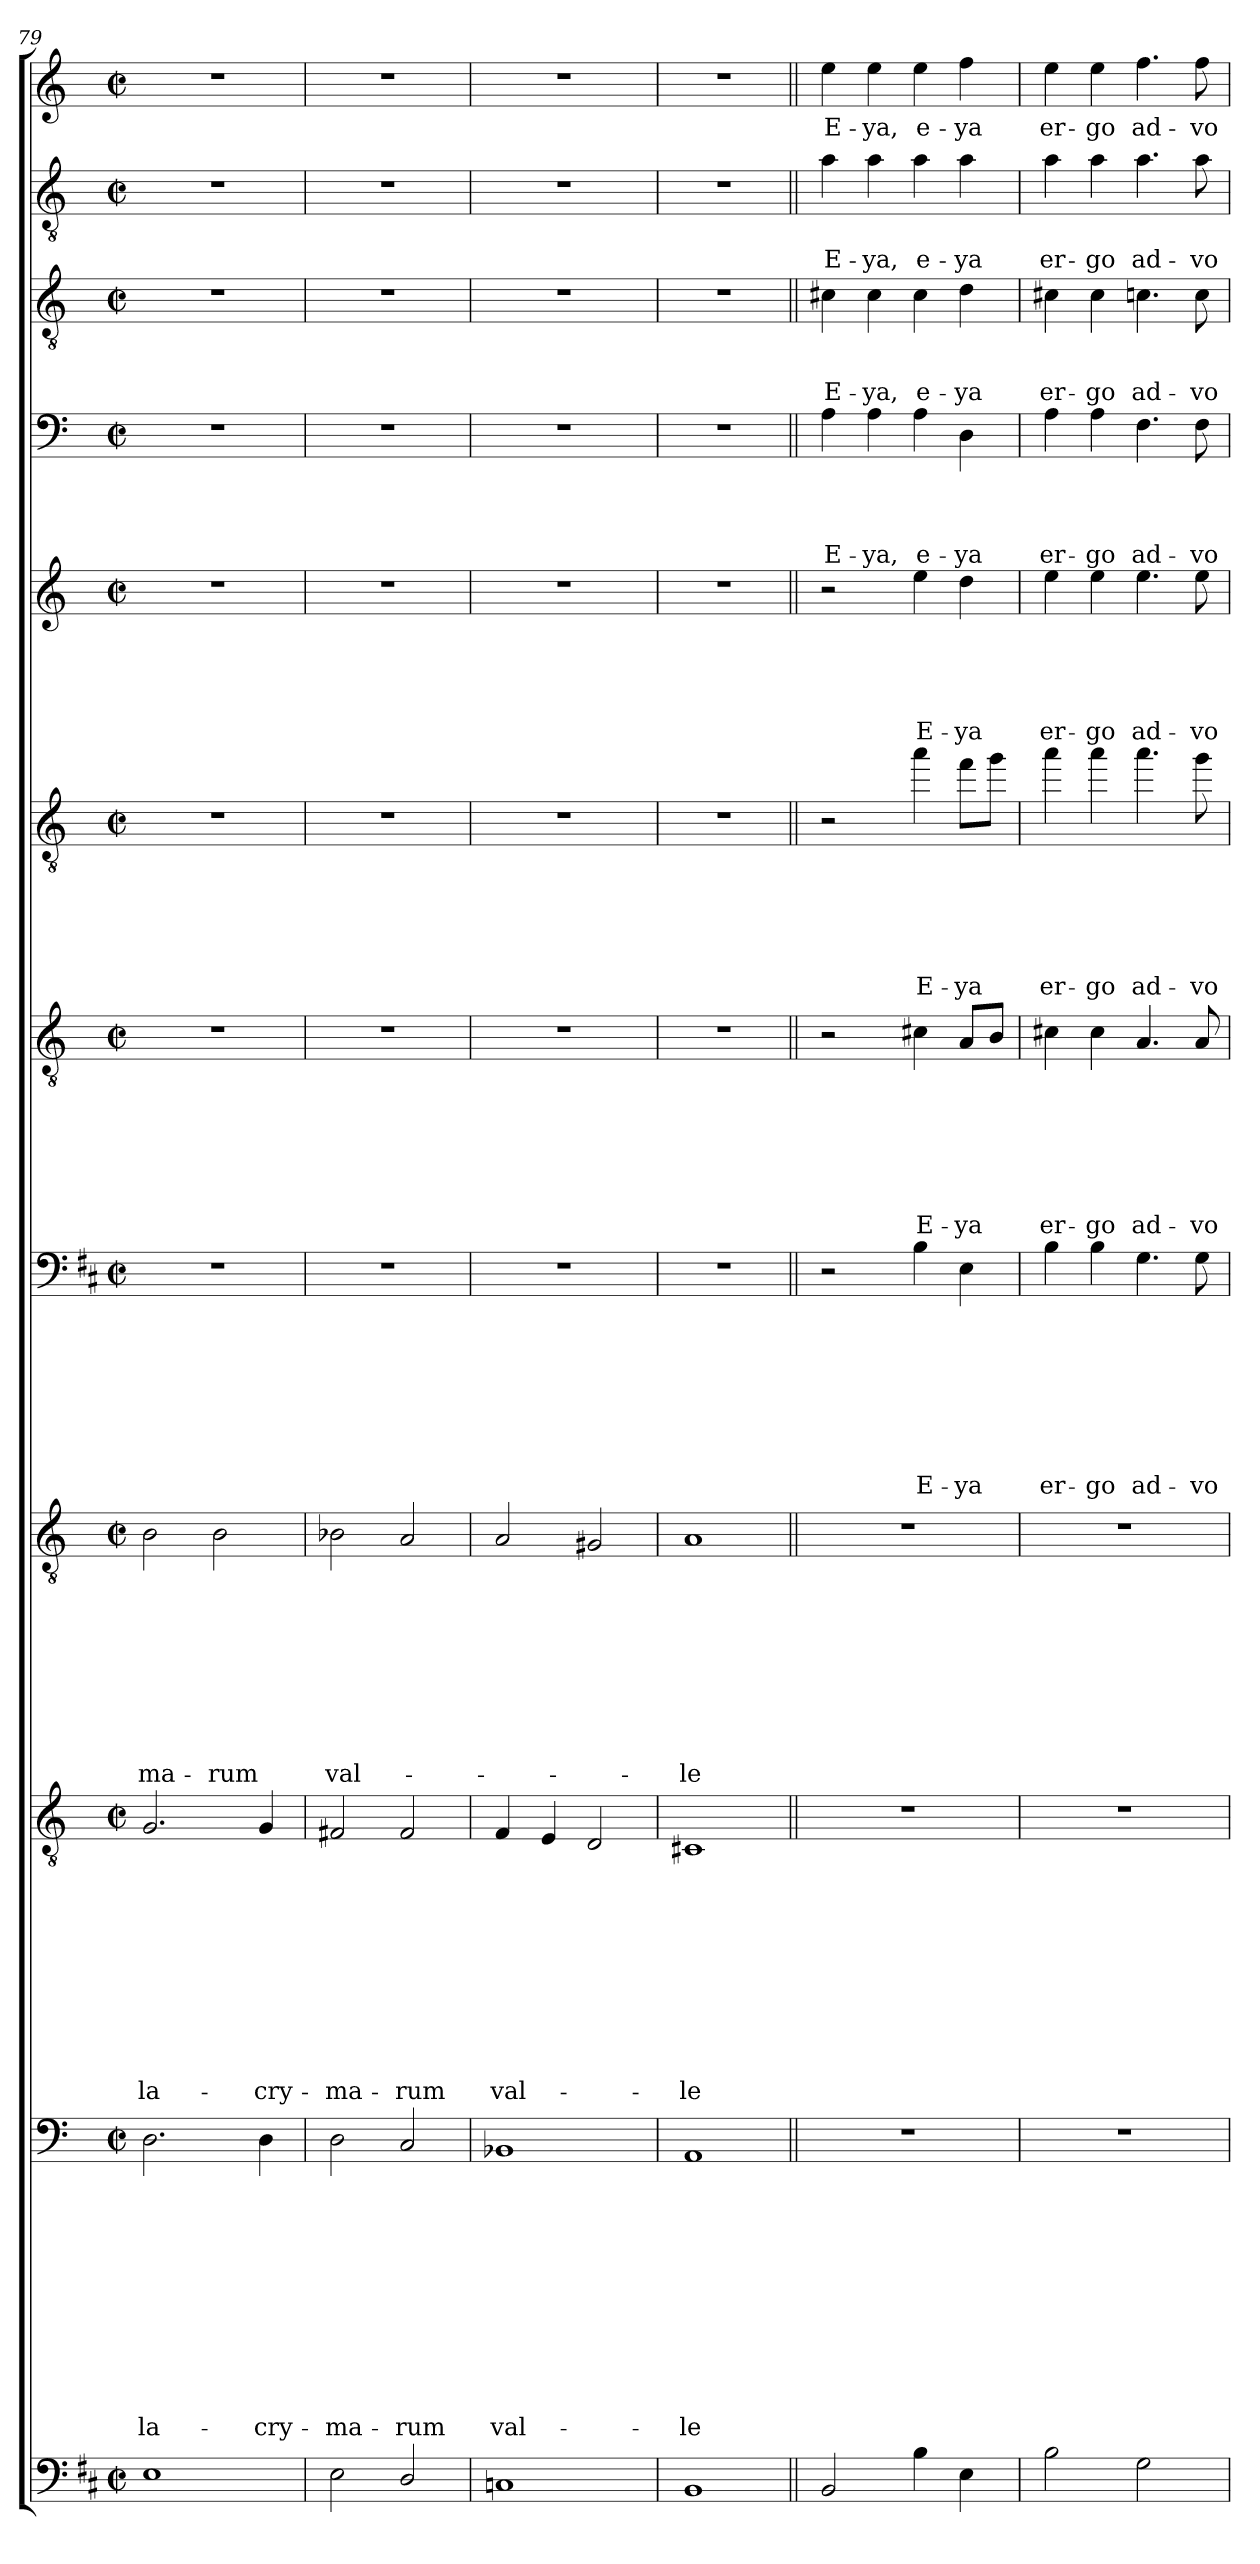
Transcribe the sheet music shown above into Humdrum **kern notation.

**kern	**kern	**text	**text	**text	**text	**text	**text	**text	**text	**text	**text	**text	**kern	**text	**text	**text	**text	**text	**text	**text	**text	**text	**text	**kern	**text	**text	**text	**text	**text	**text	**text	**text	**text	**kern	**text	**text	**text	**text	**text	**text	**text	**text	**kern	**text	**text	**text	**text	**text	**text	**text	**kern	**text	**text	**text	**text	**text	**text	**kern	**text	**text	**text	**text	**text	**kern	**text	**text	**text	**text	**kern	**text	**text	**text	**kern	**text	**text	**kern	**text
*part12	*part11	*part11	*part11	*part11	*part11	*part11	*part11	*part11	*part11	*part11	*part11	*part11	*part10	*part10	*part10	*part10	*part10	*part10	*part10	*part10	*part10	*part10	*part10	*part9	*part9	*part9	*part9	*part9	*part9	*part9	*part9	*part9	*part9	*part8	*part8	*part8	*part8	*part8	*part8	*part8	*part8	*part8	*part7	*part7	*part7	*part7	*part7	*part7	*part7	*part7	*part6	*part6	*part6	*part6	*part6	*part6	*part6	*part5	*part5	*part5	*part5	*part5	*part5	*part4	*part4	*part4	*part4	*part4	*part3	*part3	*part3	*part3	*part2	*part2	*part2	*part1	*part1
*staff12	*staff11	*staff11	*staff11	*staff11	*staff11	*staff11	*staff11	*staff11	*staff11	*staff11	*staff11	*staff11	*staff10	*staff10	*staff10	*staff10	*staff10	*staff10	*staff10	*staff10	*staff10	*staff10	*staff10	*staff9	*staff9	*staff9	*staff9	*staff9	*staff9	*staff9	*staff9	*staff9	*staff9	*staff8	*staff8	*staff8	*staff8	*staff8	*staff8	*staff8	*staff8	*staff8	*staff7	*staff7	*staff7	*staff7	*staff7	*staff7	*staff7	*staff7	*staff6	*staff6	*staff6	*staff6	*staff6	*staff6	*staff6	*staff5	*staff5	*staff5	*staff5	*staff5	*staff5	*staff4	*staff4	*staff4	*staff4	*staff4	*staff3	*staff3	*staff3	*staff3	*staff2	*staff2	*staff2	*staff1	*staff1
*I'Cl	*	*	*	*	*	*	*	*	*	*	*	*	*	*	*	*	*	*	*	*	*	*	*	*	*	*	*	*	*	*	*	*	*	*	*	*	*	*	*	*	*	*	*	*	*	*	*	*	*	*	*	*	*	*	*	*	*	*	*	*	*	*	*	*	*	*	*	*	*	*	*	*	*	*	*	*	*
*clefF4	*clefF4	*	*	*	*	*	*	*	*	*	*	*	*clefGv2	*	*	*	*	*	*	*	*	*	*	*clefGv2	*	*	*	*	*	*	*	*	*	*clefF4	*	*	*	*	*	*	*	*	*clefGv2	*	*	*	*	*	*	*	*clefGv2	*	*	*	*	*	*	*clefG2	*	*	*	*	*	*clefF4	*	*	*	*	*clefGv2	*	*	*	*clefGv2	*	*	*clefG2	*
*ITrd1c2	*	*	*	*	*	*	*	*	*	*	*	*	*	*	*	*	*	*	*	*	*	*	*	*	*	*	*	*	*	*	*	*	*	*ITrd1c2	*	*	*	*	*	*	*	*	*	*	*	*	*	*	*	*	*ITrd8c14	*	*	*	*	*	*	*	*	*	*	*	*	*	*	*	*	*	*	*	*	*	*	*	*	*	*
*k[]	*k[]	*	*	*	*	*	*	*	*	*	*	*	*k[]	*	*	*	*	*	*	*	*	*	*	*k[]	*	*	*	*	*	*	*	*	*	*k[]	*	*	*	*	*	*	*	*	*k[]	*	*	*	*	*	*	*	*k[]	*	*	*	*	*	*	*k[]	*	*	*	*	*	*k[]	*	*	*	*	*k[]	*	*	*	*k[]	*	*	*k[]	*
*C:	*C:	*	*	*	*	*	*	*	*	*	*	*	*C:	*	*	*	*	*	*	*	*	*	*	*C:	*	*	*	*	*	*	*	*	*	*C:	*	*	*	*	*	*	*	*	*C:	*	*	*	*	*	*	*	*C:	*	*	*	*	*	*	*C:	*	*	*	*	*	*C:	*	*	*	*	*C:	*	*	*	*C:	*	*	*C:	*
*M2/2	*M2/2	*	*	*	*	*	*	*	*	*	*	*	*M2/2	*	*	*	*	*	*	*	*	*	*	*M2/2	*	*	*	*	*	*	*	*	*	*M2/2	*	*	*	*	*	*	*	*	*M2/2	*	*	*	*	*	*	*	*M2/2	*	*	*	*	*	*	*M2/2	*	*	*	*	*	*M2/2	*	*	*	*	*M2/2	*	*	*	*M2/2	*	*	*M2/2	*
*met(c|)	*met(c|)	*	*	*	*	*	*	*	*	*	*	*	*met(c|)	*	*	*	*	*	*	*	*	*	*	*met(c|)	*	*	*	*	*	*	*	*	*	*met(c|)	*	*	*	*	*	*	*	*	*met(c|)	*	*	*	*	*	*	*	*met(c|)	*	*	*	*	*	*	*met(c|)	*	*	*	*	*	*met(c|)	*	*	*	*	*met(c|)	*	*	*	*met(c|)	*	*	*met(c|)	*
=79	=79	=79	=79	=79	=79	=79	=79	=79	=79	=79	=79	=79	=79	=79	=79	=79	=79	=79	=79	=79	=79	=79	=79	=79	=79	=79	=79	=79	=79	=79	=79	=79	=79	=79	=79	=79	=79	=79	=79	=79	=79	=79	=79	=79	=79	=79	=79	=79	=79	=79	=79	=79	=79	=79	=79	=79	=79	=79	=79	=79	=79	=79	=79	=79	=79	=79	=79	=79	=79	=79	=79	=79	=79	=79	=79	=79	=79
!	!	!	!	!	!	!	!	!	!	!	!	!LO:LY:b	!	!	!	!	!	!	!	!	!	!	!LO:LY:b	!	!	!	!	!	!	!	!	!	!LO:LY:b	!	!	!	!	!	!	!	!	!	!	!	!	!	!	!	!	!	!	!	!	!	!	!	!	!	!	!	!	!	!	!	!	!	!	!	!	!	!	!	!	!	!	!	!
1D	2.D\	.	.	.	.	.	.	.	.	.	.	la-	2.G/	.	.	.	.	.	.	.	.	.	la-	2B\	.	.	.	.	.	.	.	.	-ma-	1r	.	.	.	.	.	.	.	.	1r	.	.	.	.	.	.	.	1r	.	.	.	.	.	.	1r	.	.	.	.	.	1r	.	.	.	.	1r	.	.	.	1r	.	.	1r	.
!	!	!	!	!	!	!	!	!	!	!	!	!	!	!	!	!	!	!	!	!	!	!	!	!	!	!	!	!	!	!	!	!	!LO:LY:b	!	!	!	!	!	!	!	!	!	!	!	!	!	!	!	!	!	!	!	!	!	!	!	!	!	!	!	!	!	!	!	!	!	!	!	!	!	!	!	!	!	!	!	!
.	.	.	.	.	.	.	.	.	.	.	.	.	.	.	.	.	.	.	.	.	.	.	.	2B\	.	.	.	.	.	.	.	.	-rum	.	.	.	.	.	.	.	.	.	.	.	.	.	.	.	.	.	.	.	.	.	.	.	.	.	.	.	.	.	.	.	.	.	.	.	.	.	.	.	.	.	.	.	.
!	!	!	!	!	!	!	!	!	!	!	!	!LO:LY:b	!	!	!	!	!	!	!	!	!	!	!LO:LY:b	!	!	!	!	!	!	!	!	!	!	!	!	!	!	!	!	!	!	!	!	!	!	!	!	!	!	!	!	!	!	!	!	!	!	!	!	!	!	!	!	!	!	!	!	!	!	!	!	!	!	!	!	!	!
.	4D\	.	.	.	.	.	.	.	.	.	.	-cry-	4G/	.	.	.	.	.	.	.	.	.	-cry-	.	.	.	.	.	.	.	.	.	.	.	.	.	.	.	.	.	.	.	.	.	.	.	.	.	.	.	.	.	.	.	.	.	.	.	.	.	.	.	.	.	.	.	.	.	.	.	.	.	.	.	.	.	.
=80	=80	=80	=80	=80	=80	=80	=80	=80	=80	=80	=80	=80	=80	=80	=80	=80	=80	=80	=80	=80	=80	=80	=80	=80	=80	=80	=80	=80	=80	=80	=80	=80	=80	=80	=80	=80	=80	=80	=80	=80	=80	=80	=80	=80	=80	=80	=80	=80	=80	=80	=80	=80	=80	=80	=80	=80	=80	=80	=80	=80	=80	=80	=80	=80	=80	=80	=80	=80	=80	=80	=80	=80	=80	=80	=80	=80	=80
!	!	!	!	!	!	!	!	!	!	!	!	!LO:LY:b	!	!	!	!	!	!	!	!	!	!	!LO:LY:b	!	!	!	!	!	!	!	!	!	!LO:LY:b	!	!	!	!	!	!	!	!	!	!	!	!	!	!	!	!	!	!	!	!	!	!	!	!	!	!	!	!	!	!	!	!	!	!	!	!	!	!	!	!	!	!	!	!
2D\	2D\	.	.	.	.	.	.	.	.	.	.	-ma-	2F#X/	.	.	.	.	.	.	.	.	.	-ma-	2B-X\	.	.	.	.	.	.	.	.	val-	1r	.	.	.	.	.	.	.	.	1r	.	.	.	.	.	.	.	1r	.	.	.	.	.	.	1r	.	.	.	.	.	1r	.	.	.	.	1r	.	.	.	1r	.	.	1r	.
!	!	!	!	!	!	!	!	!	!	!	!	!LO:LY:b	!	!	!	!	!	!	!	!	!	!	!LO:LY:b	!	!	!	!	!	!	!	!	!	!	!	!	!	!	!	!	!	!	!	!	!	!	!	!	!	!	!	!	!	!	!	!	!	!	!	!	!	!	!	!	!	!	!	!	!	!	!	!	!	!	!	!	!	!
2C/	2C/	.	.	.	.	.	.	.	.	.	.	-rum	2F#/	.	.	.	.	.	.	.	.	.	-rum	2A/	.	.	.	.	.	.	.	.	.	.	.	.	.	.	.	.	.	.	.	.	.	.	.	.	.	.	.	.	.	.	.	.	.	.	.	.	.	.	.	.	.	.	.	.	.	.	.	.	.	.	.	.	.
=81	=81	=81	=81	=81	=81	=81	=81	=81	=81	=81	=81	=81	=81	=81	=81	=81	=81	=81	=81	=81	=81	=81	=81	=81	=81	=81	=81	=81	=81	=81	=81	=81	=81	=81	=81	=81	=81	=81	=81	=81	=81	=81	=81	=81	=81	=81	=81	=81	=81	=81	=81	=81	=81	=81	=81	=81	=81	=81	=81	=81	=81	=81	=81	=81	=81	=81	=81	=81	=81	=81	=81	=81	=81	=81	=81	=81	=81
!	!	!	!	!	!	!	!	!	!	!	!	!LO:LY:b	!	!	!	!	!	!	!	!	!	!	!LO:LY:b	!	!	!	!	!	!	!	!	!	!	!	!	!	!	!	!	!	!	!	!	!	!	!	!	!	!	!	!	!	!	!	!	!	!	!	!	!	!	!	!	!	!	!	!	!	!	!	!	!	!	!	!	!	!
1BB-X	1BB-X	.	.	.	.	.	.	.	.	.	.	val-	4F/	.	.	.	.	.	.	.	.	.	val-	2A/	.	.	.	.	.	.	.	.	.	1r	.	.	.	.	.	.	.	.	1r	.	.	.	.	.	.	.	1r	.	.	.	.	.	.	1r	.	.	.	.	.	1r	.	.	.	.	1r	.	.	.	1r	.	.	1r	.
.	.	.	.	.	.	.	.	.	.	.	.	.	4E/	.	.	.	.	.	.	.	.	.	.	.	.	.	.	.	.	.	.	.	.	.	.	.	.	.	.	.	.	.	.	.	.	.	.	.	.	.	.	.	.	.	.	.	.	.	.	.	.	.	.	.	.	.	.	.	.	.	.	.	.	.	.	.	.
.	.	.	.	.	.	.	.	.	.	.	.	.	2D/	.	.	.	.	.	.	.	.	.	.	2G#X/	.	.	.	.	.	.	.	.	.	.	.	.	.	.	.	.	.	.	.	.	.	.	.	.	.	.	.	.	.	.	.	.	.	.	.	.	.	.	.	.	.	.	.	.	.	.	.	.	.	.	.	.	.
=82	=82	=82	=82	=82	=82	=82	=82	=82	=82	=82	=82	=82	=82	=82	=82	=82	=82	=82	=82	=82	=82	=82	=82	=82	=82	=82	=82	=82	=82	=82	=82	=82	=82	=82	=82	=82	=82	=82	=82	=82	=82	=82	=82	=82	=82	=82	=82	=82	=82	=82	=82	=82	=82	=82	=82	=82	=82	=82	=82	=82	=82	=82	=82	=82	=82	=82	=82	=82	=82	=82	=82	=82	=82	=82	=82	=82	=82
!	!	!	!	!	!	!	!	!	!	!	!	!LO:LY:b	!	!	!	!	!	!	!	!	!	!	!LO:LY:b	!	!	!	!	!	!	!	!	!	!LO:LY:b	!	!	!	!	!	!	!	!	!	!	!	!	!	!	!	!	!	!	!	!	!	!	!	!	!	!	!	!	!	!	!	!	!	!	!	!	!	!	!	!	!	!	!	!
1AA	1AA	.	.	.	.	.	.	.	.	.	.	-le	1C#X	.	.	.	.	.	.	.	.	.	-le	1A	.	.	.	.	.	.	.	.	-le	1r	.	.	.	.	.	.	.	.	1r	.	.	.	.	.	.	.	1r	.	.	.	.	.	.	1r	.	.	.	.	.	1r	.	.	.	.	1r	.	.	.	1r	.	.	1r	.
!!LO:PB:g=z
=83||	=83||	=83||	=83||	=83||	=83||	=83||	=83||	=83||	=83||	=83||	=83||	=83||	=83||	=83||	=83||	=83||	=83||	=83||	=83||	=83||	=83||	=83||	=83||	=83||	=83||	=83||	=83||	=83||	=83||	=83||	=83||	=83||	=83||	=83||	=83||	=83||	=83||	=83||	=83||	=83||	=83||	=83||	=83||	=83||	=83||	=83||	=83||	=83||	=83||	=83||	=83||	=83||	=83||	=83||	=83||	=83||	=83||	=83||	=83||	=83||	=83||	=83||	=83||	=83||	=83||	=83||	=83||	=83||	=83||	=83||	=83||	=83||	=83||	=83||	=83||	=83||	=83||
!	!	!	!	!	!	!	!	!	!	!	!	!	!	!	!	!	!	!	!	!	!	!	!	!	!	!	!	!	!	!	!	!	!	!	!	!	!	!	!	!	!	!	!	!	!	!	!	!	!	!	!	!	!	!	!	!	!	!	!	!	!	!	!	!	!	!	!	!LO:LY:b	!	!	!	!LO:LY:b	!	!	!LO:LY:b	!	!LO:LY:b
2AA/	1r	.	.	.	.	.	.	.	.	.	.	.	1r	.	.	.	.	.	.	.	.	.	.	1r	.	.	.	.	.	.	.	.	.	2r	.	.	.	.	.	.	.	.	2r	.	.	.	.	.	.	.	2r	.	.	.	.	.	.	2r	.	.	.	.	.	4A\	.	.	.	E-	4c#X\	.	.	E-	4a\	.	E-	4ee\	E-
!	!	!	!	!	!	!	!	!	!	!	!	!	!	!	!	!	!	!	!	!	!	!	!	!	!	!	!	!	!	!	!	!	!	!	!	!	!	!	!	!	!	!	!	!	!	!	!	!	!	!	!	!	!	!	!	!	!	!	!	!	!	!	!	!	!	!	!	!LO:LY:b	!	!	!	!LO:LY:b	!	!	!LO:LY:b	!	!LO:LY:b
.	.	.	.	.	.	.	.	.	.	.	.	.	.	.	.	.	.	.	.	.	.	.	.	.	.	.	.	.	.	.	.	.	.	.	.	.	.	.	.	.	.	.	.	.	.	.	.	.	.	.	.	.	.	.	.	.	.	.	.	.	.	.	.	4A\	.	.	.	-ya,	4c#\	.	.	-ya,	4a\	.	-ya,	4ee\	-ya,
!	!	!	!	!	!	!	!	!	!	!	!	!	!	!	!	!	!	!	!	!	!	!	!	!	!	!	!	!	!	!	!	!	!	!	!	!	!	!	!	!	!	!LO:LY:b	!	!	!	!	!	!	!	!LO:LY:b	!	!	!	!	!	!	!LO:LY:b	!	!	!	!	!	!LO:LY:b	!	!	!	!	!LO:LY:b	!	!	!	!LO:LY:b	!	!	!LO:LY:b	!	!LO:LY:b
4A\	.	.	.	.	.	.	.	.	.	.	.	.	.	.	.	.	.	.	.	.	.	.	.	.	.	.	.	.	.	.	.	.	.	4A\	.	.	.	.	.	.	.	E-	4c#X\	.	.	.	.	.	.	E-	4a\	.	.	.	.	.	E-	4ee\	.	.	.	.	E-	4A\	.	.	.	e-	4c#\	.	.	e-	4a\	.	e-	4ee\	e-
!	!	!	!	!	!	!	!	!	!	!	!	!	!	!	!	!	!	!	!	!	!	!	!	!	!	!	!	!	!	!	!	!	!	!	!	!	!	!	!	!	!	!LO:LY:b	!	!	!	!	!	!	!	!LO:LY:b	!	!	!	!	!	!	!LO:LY:b	!	!	!	!	!	!LO:LY:b	!	!	!	!	!LO:LY:b	!	!	!	!LO:LY:b	!	!	!LO:LY:b	!	!LO:LY:b
4D\	.	.	.	.	.	.	.	.	.	.	.	.	.	.	.	.	.	.	.	.	.	.	.	.	.	.	.	.	.	.	.	.	.	4D\	.	.	.	.	.	.	.	-ya	8A/L	.	.	.	.	.	.	-ya	8f\L	.	.	.	.	.	-ya	4dd\	.	.	.	.	-ya	4D\	.	.	.	-ya	4d\	.	.	-ya	4a\	.	-ya	4ff\	-ya
.	.	.	.	.	.	.	.	.	.	.	.	.	.	.	.	.	.	.	.	.	.	.	.	.	.	.	.	.	.	.	.	.	.	.	.	.	.	.	.	.	.	.	8B/J	.	.	.	.	.	.	.	8g\J	.	.	.	.	.	.	.	.	.	.	.	.	.	.	.	.	.	.	.	.	.	.	.	.	.	.
=84	=84	=84	=84	=84	=84	=84	=84	=84	=84	=84	=84	=84	=84	=84	=84	=84	=84	=84	=84	=84	=84	=84	=84	=84	=84	=84	=84	=84	=84	=84	=84	=84	=84	=84	=84	=84	=84	=84	=84	=84	=84	=84	=84	=84	=84	=84	=84	=84	=84	=84	=84	=84	=84	=84	=84	=84	=84	=84	=84	=84	=84	=84	=84	=84	=84	=84	=84	=84	=84	=84	=84	=84	=84	=84	=84	=84	=84
!	!	!	!	!	!	!	!	!	!	!	!	!	!	!	!	!	!	!	!	!	!	!	!	!	!	!	!	!	!	!	!	!	!	!	!	!	!	!	!	!	!	!LO:LY:b	!	!	!	!	!	!	!	!LO:LY:b	!	!	!	!	!	!	!LO:LY:b	!	!	!	!	!	!LO:LY:b	!	!	!	!	!LO:LY:b	!	!	!	!LO:LY:b	!	!	!LO:LY:b	!	!LO:LY:b
2A\	1r	.	.	.	.	.	.	.	.	.	.	.	1r	.	.	.	.	.	.	.	.	.	.	1r	.	.	.	.	.	.	.	.	.	4A\	.	.	.	.	.	.	.	er-	4c#X\	.	.	.	.	.	.	er-	4a\	.	.	.	.	.	er-	4ee\	.	.	.	.	er-	4A\	.	.	.	er-	4c#X\	.	.	er-	4a\	.	er-	4ee\	er-
!	!	!	!	!	!	!	!	!	!	!	!	!	!	!	!	!	!	!	!	!	!	!	!	!	!	!	!	!	!	!	!	!	!	!	!	!	!	!	!	!	!	!LO:LY:b	!	!	!	!	!	!	!	!LO:LY:b	!	!	!	!	!	!	!LO:LY:b	!	!	!	!	!	!LO:LY:b	!	!	!	!	!LO:LY:b	!	!	!	!LO:LY:b	!	!	!LO:LY:b	!	!LO:LY:b
.	.	.	.	.	.	.	.	.	.	.	.	.	.	.	.	.	.	.	.	.	.	.	.	.	.	.	.	.	.	.	.	.	.	4A\	.	.	.	.	.	.	.	-go	4c#\	.	.	.	.	.	.	-go	4a\	.	.	.	.	.	-go	4ee\	.	.	.	.	-go	4A\	.	.	.	-go	4c#\	.	.	-go	4a\	.	-go	4ee\	-go
!	!	!	!	!	!	!	!	!	!	!	!	!	!	!	!	!	!	!	!	!	!	!	!	!	!	!	!	!	!	!	!	!	!	!	!	!	!	!	!	!	!	!LO:LY:b	!	!	!	!	!	!	!	!LO:LY:b	!	!	!	!	!	!	!LO:LY:b	!	!	!	!	!	!LO:LY:b	!	!	!	!	!LO:LY:b	!	!	!	!LO:LY:b	!	!	!LO:LY:b	!	!LO:LY:b
2F\	.	.	.	.	.	.	.	.	.	.	.	.	.	.	.	.	.	.	.	.	.	.	.	.	.	.	.	.	.	.	.	.	.	4.F\	.	.	.	.	.	.	.	ad-	4.A/	.	.	.	.	.	.	ad-	4.a\	.	.	.	.	.	ad-	4.ee\	.	.	.	.	ad-	4.F\	.	.	.	ad-	4.cn\	.	.	ad-	4.a\	.	ad-	4.ff\	ad-
!	!	!	!	!	!	!	!	!	!	!	!	!	!	!	!	!	!	!	!	!	!	!	!	!	!	!	!	!	!	!	!	!	!	!	!	!	!	!	!	!	!	!LO:LY:b	!	!	!	!	!	!	!	!LO:LY:b	!	!	!	!	!	!	!LO:LY:b	!	!	!	!	!	!LO:LY:b	!	!	!	!	!LO:LY:b	!	!	!	!LO:LY:b	!	!	!LO:LY:b	!	!LO:LY:b
.	.	.	.	.	.	.	.	.	.	.	.	.	.	.	.	.	.	.	.	.	.	.	.	.	.	.	.	.	.	.	.	.	.	8F\	.	.	.	.	.	.	.	-vo-	8A/	.	.	.	.	.	.	-vo-	8g\	.	.	.	.	.	-vo-	8ee\	.	.	.	.	-vo-	8F\	.	.	.	-vo-	8c\	.	.	-vo-	8a\	.	-vo-	8ff\	-vo-
=	=	=	=	=	=	=	=	=	=	=	=	=	=	=	=	=	=	=	=	=	=	=	=	=	=	=	=	=	=	=	=	=	=	=	=	=	=	=	=	=	=	=	=	=	=	=	=	=	=	=	=	=	=	=	=	=	=	=	=	=	=	=	=	=	=	=	=	=	=	=	=	=	=	=	=	=	=
*-	*-	*-	*-	*-	*-	*-	*-	*-	*-	*-	*-	*-	*-	*-	*-	*-	*-	*-	*-	*-	*-	*-	*-	*-	*-	*-	*-	*-	*-	*-	*-	*-	*-	*-	*-	*-	*-	*-	*-	*-	*-	*-	*-	*-	*-	*-	*-	*-	*-	*-	*-	*-	*-	*-	*-	*-	*-	*-	*-	*-	*-	*-	*-	*-	*-	*-	*-	*-	*-	*-	*-	*-	*-	*-	*-	*-	*-
